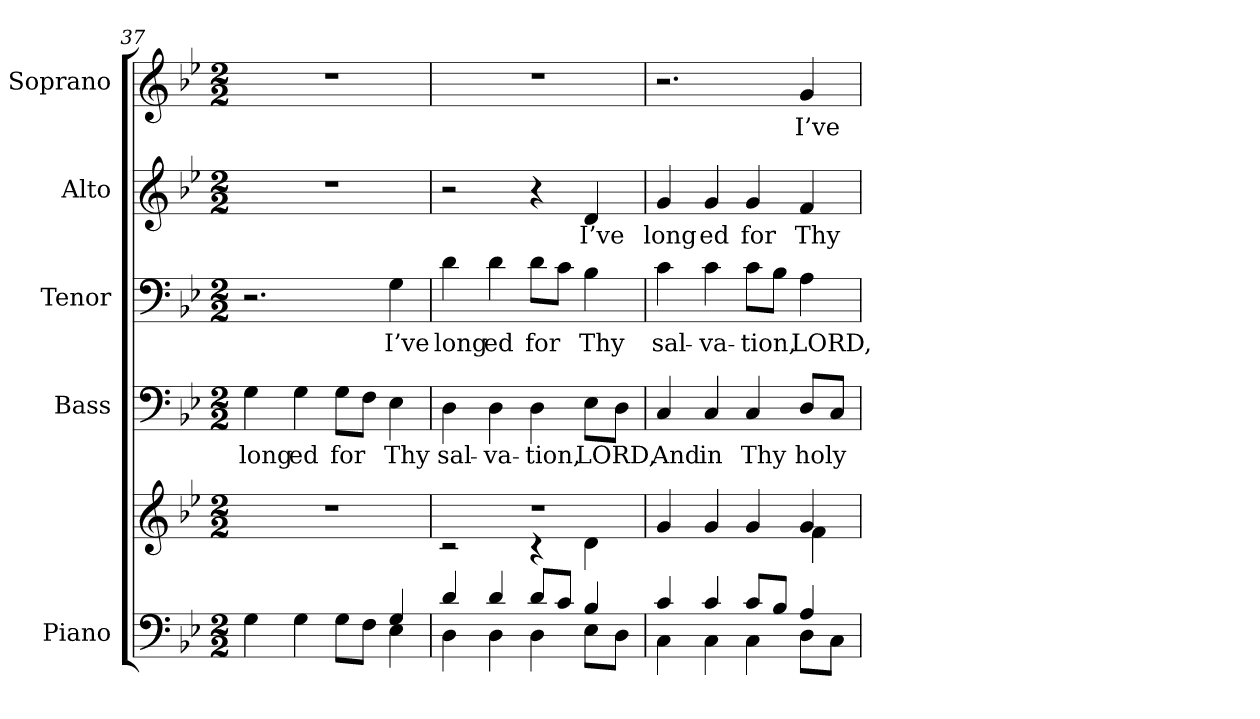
**kern	**kern	**kern	**text	**kern	**text	**kern	**text	**kern	**text
*part5	*part5	*part4	*part4	*part3	*part3	*part2	*part2	*part1	*part1
*staff6	*staff5	*staff4	*staff4	*staff3	*staff3	*staff2	*staff2	*staff1	*staff1
*I"Piano	*	*I"Bass	*	*I"Tenor	*	*I"Alto	*	*I"Soprano	*
*I'Pno.	*	*I'B.	*	*I'T.	*	*I'A.	*	*I'S.	*
*clefF4	*clefG2	*clefF4	*	*clefF4	*	*clefG2	*	*clefG2	*
*k[b-e-]	*k[b-e-]	*k[b-e-]	*	*k[b-e-]	*	*k[b-e-]	*	*k[b-e-]	*
*g:	*g:	*g:	*	*g:	*	*g:	*	*g:	*
*M2/2	*M2/2	*M2/2	*	*M2/2	*	*M2/2	*	*M2/2	*
=37	=37	=37	=37	=37	=37	=37	=37	=37	=37
*^	*	*	*	*	*	*	*	*	*
!	!	!	!	!LO:LY:b:color=#000000	!	!	!	!	!	!
2.ryy	4Gi\	1r	4Gi\	long	2.r	.	1r	.	1r	.
!	!	!	!	!LO:LY:b:color=#000000	!	!	!	!	!	!
.	4Gi\	.	4Gi\	ed	.	.	.	.	.	.
!	!	!	!	!LO:LY:b:color=#000000	!	!	!	!	!	!
.	8Gi\L	.	8Gi\L	for	.	.	.	.	.	.
.	8Fi\J	.	8Fi\J	.	.	.	.	.	.	.
!	!	!	!	!LO:LY:b:color=#000000	!	!	!	!	!	!
!	!	!	!	!	!	!LO:LY:b:color=#000000	!	!	!	!
4Gi/	4E-i\	.	4E-i\	Thy	4Gi\	I’ve	.	.	.	.
=38	=38	=38	=38	=38	=38	=38	=38	=38	=38	=38
*	*	*^	*	*	*	*	*	*	*	*
!	!	!	!	!	!LO:LY:b:color=#000000	!	!	!	!	!	!
!	!	!	!	!	!	!	!LO:LY:b:color=#000000	!	!	!	!
4di/	4Di\	1r	2r	4Di\	sal-	4di\	long	2r	.	1r	.
!	!	!	!	!	!LO:LY:b:color=#000000	!	!	!	!	!	!
!	!	!	!	!	!	!	!LO:LY:b:color=#000000	!	!	!	!
4di/	4Di\	.	.	4Di\	-va-	4di\	ed	.	.	.	.
!	!	!	!	!	!LO:LY:b:color=#000000	!	!	!	!	!	!
!	!	!	!	!	!	!	!LO:LY:b:color=#000000	!	!	!	!
8di/L	4Di\	.	4r	4Di\	-tion,	8di\L	for	4r	.	.	.
8ci/J	.	.	.	.	.	8ci\J	.	.	.	.	.
!	!	!	!	!	!LO:LY:b:color=#000000	!	!	!	!	!	!
!	!	!	!	!	!	!	!LO:LY:b:color=#000000	!	!	!	!
!	!	!	!	!	!	!	!	!	!LO:LY:b:color=#000000	!	!
4B-i/	8E-i\L	.	4di\	8E-i\L	LORD,	4B-i\	Thy	4di/	I’ve	.	.
.	8Di\J	.	.	8Di\J	.	.	.	.	.	.	.
!!LO:PB:g=z
=39	=39	=39	=39	=39	=39	=39	=39	=39	=39	=39	=39
!	!	!	!	!	!LO:LY:b:color=#000000	!	!	!	!	!	!
!	!	!	!	!	!	!	!LO:LY:b:color=#000000	!	!	!	!
!	!	!	!	!	!	!	!	!	!LO:LY:b:color=#000000	!	!
4ci/	4Ci\	2.ryy	4gi/	4Ci/	And	4ci\	sal-	4gi/	long	2.r	.
!	!	!	!	!	!LO:LY:b:color=#000000	!	!	!	!	!	!
!	!	!	!	!	!	!	!LO:LY:b:color=#000000	!	!	!	!
!	!	!	!	!	!	!	!	!	!LO:LY:b:color=#000000	!	!
4ci/	4Ci\	.	4gi/	4Ci/	in	4ci\	-va-	4gi/	ed	.	.
!	!	!	!	!	!LO:LY:b:color=#000000	!	!	!	!	!	!
!	!	!	!	!	!	!	!LO:LY:b:color=#000000	!	!	!	!
!	!	!	!	!	!	!	!	!	!LO:LY:b:color=#000000	!	!
8ci/L	4Ci\	.	4gi/	4Ci/	Thy	8ci\L	-tion,	4gi/	for	.	.
8B-i/J	.	.	.	.	.	8B-i\J	.	.	.	.	.
!	!	!	!	!	!LO:LY:b:color=#000000	!	!	!	!	!	!
!	!	!	!	!	!	!	!LO:LY:b:color=#000000	!	!	!	!
!	!	!	!	!	!	!	!	!	!LO:LY:b:color=#000000	!	!
!	!	!	!	!	!	!	!	!	!	!	!LO:LY:b:color=#000000
4Ai/	8Di\L	4gi/	4fi\	8Di/L	holy	4Ai\	LORD,	4fi/	Thy	4gi/	I’ve
.	8Ci\J	.	.	8Ci/J	.	.	.	.	.	.	.
*v	*v	*	*	*	*	*	*	*	*	*	*
*	*v	*v	*	*	*	*	*	*	*	*
=	=	=	=	=	=	=	=	=	=
*-	*-	*-	*-	*-	*-	*-	*-	*-	*-
